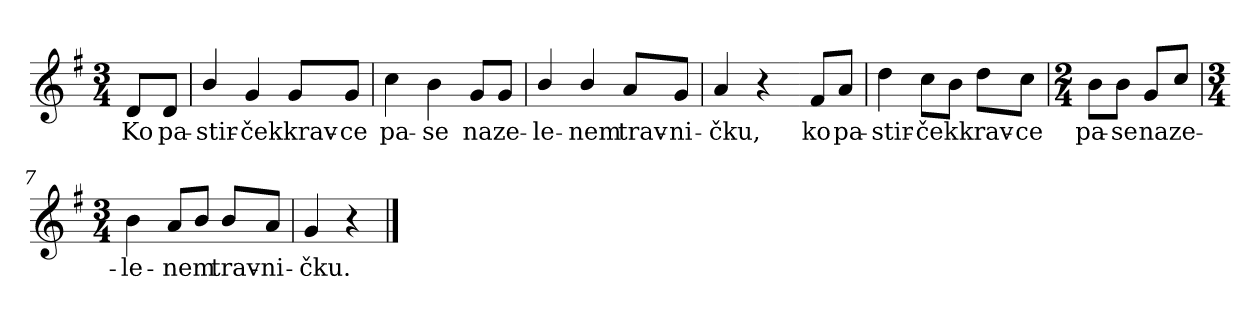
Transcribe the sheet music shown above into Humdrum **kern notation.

**kern	**text
*part1	*part1
*staff1	*staff1
*clefG2	*
*k[f#]	*
*G:	*
*M3/4	*
*MM126	*
=	=
8d/L	Ko
8d/J	pa-
=1	=1
4b/	-stir-
4g/	-ček
8g/L	krav-
8g/J	-ce
=2	=2
4cc\	pa-
4b\	-se
8g/L	na
8g/J	ze-
=3	=3
4b/	-le-
4b/	-nem
8a/L	trav-
8g/J	-ni-
=4	=4
4a/	-čku,
4r	.
=4X1-	=4X1-
8f#/L	ko
8a/J	pa-
=5	=5
4dd\	-stir-
8cc\L	-ček
8b\J	.
8dd\L	krav-
8cc\J	-ce
!!LO:LB:g=z
=6	=6
*M2/4	*
8b\L	pa-
8b\J	-se
8g/L	na
8cc/J	ze-
=7	=7
*M3/4	*
4b\	-le-
8a/L	-nem
8b/J	.
8b/L	trav-
8a/J	-ni-
=8	=8
4g/	-čku.
4r	.
==	==
*-	*-
